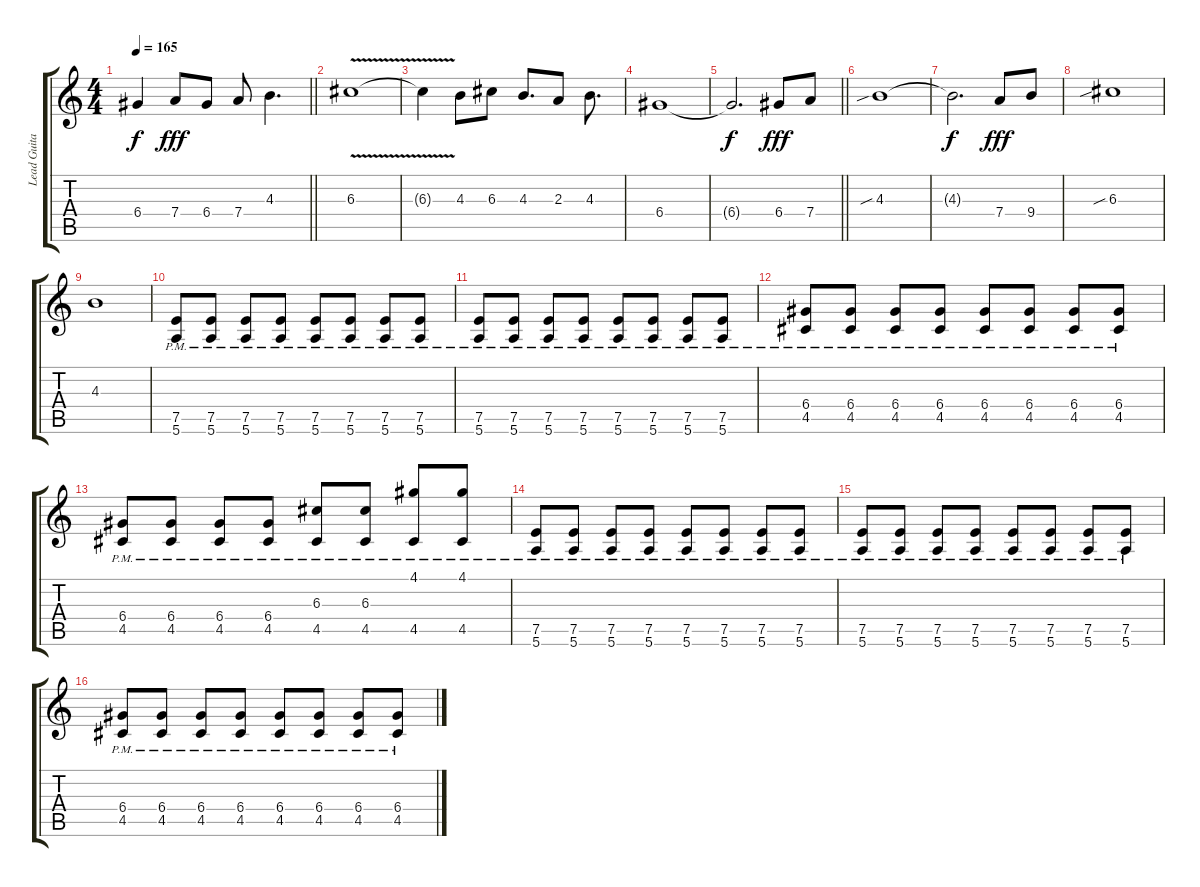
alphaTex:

\track ("Lead Guitar" "Lead Guita") {instrument overdrivenguitar}
\staff {score tabs}
\tuning (E4 B3 G3 D3 A2 E2) {hide}
\ts (4 4)
\tempo 165
\clef g2
\barLineRight lightlight
\ks c
6.4{t}.4{dy f} 7.4.8{dy fff} 6.4.8 7.4.8 4.3.4{d} |
6.3{v}.1 |
6.3{t}.4 4.3.8 6.3.8 4.3.8{d} 2.3.8 4.3.8{d} |
6.4.1 |
\barLineRight lightlight
6.4{t}.2{d dy f} 6.4.8{dy fff} 7.4.8 |
4.3{sib}.1 |
4.3{t}.2{d dy f} 7.4.8{dy fff} 9.4.8 |
6.3{sib}.1 |
4.3.1 |
(7.5{pm} 5.6{pm}).8 (7.5{pm} 5.6{pm}).8 (7.5{pm} 5.6{pm}).8 (7.5{pm} 5.6{pm}).8 (7.5{pm} 5.6{pm}).8 (7.5{pm} 5.6{pm}).8 (7.5{pm} 5.6{pm}).8 (7.5{pm} 5.6{pm}).8 |
(7.5{pm} 5.6{pm}).8 (7.5{pm} 5.6{pm}).8 (7.5{pm} 5.6{pm}).8 (7.5{pm} 5.6{pm}).8 (7.5{pm} 5.6{pm}).8 (7.5{pm} 5.6{pm}).8 (7.5{pm} 5.6{pm}).8 (7.5{pm} 5.6{pm}).8 |
(6.4{pm} 4.5{pm}).8 (6.4{pm} 4.5{pm}).8 (6.4{pm} 4.5{pm}).8 (6.4{pm} 4.5{pm}).8 (6.4{pm} 4.5{pm}).8 (6.4{pm} 4.5{pm}).8 (6.4{pm} 4.5{pm}).8 (6.4{pm} 4.5{pm}).8 |
(6.4{pm} 4.5{pm}).8 (6.4{pm} 4.5{pm}).8 (6.4{pm} 4.5{pm}).8 (6.4{pm} 4.5{pm}).8 (6.3{pm} 4.5{pm}).8 (6.3{pm} 4.5{pm}).8 (4.1{pm} 4.5{pm}).8 (4.1{pm} 4.5{pm}).8 |
(7.5{pm} 5.6{pm}).8 (7.5{pm} 5.6{pm}).8 (7.5{pm} 5.6{pm}).8 (7.5{pm} 5.6{pm}).8 (7.5{pm} 5.6{pm}).8 (7.5{pm} 5.6{pm}).8 (7.5{pm} 5.6{pm}).8 (7.5{pm} 5.6{pm}).8 |
(7.5{pm} 5.6{pm}).8 (7.5{pm} 5.6{pm}).8 (7.5{pm} 5.6{pm}).8 (7.5{pm} 5.6{pm}).8 (7.5{pm} 5.6{pm}).8 (7.5{pm} 5.6{pm}).8 (7.5{pm} 5.6{pm}).8 (7.5{pm} 5.6{pm}).8 |
(6.4{pm} 4.5{pm}).8 (6.4{pm} 4.5{pm}).8 (6.4{pm} 4.5{pm}).8 (6.4{pm} 4.5{pm}).8 (6.4{pm} 4.5{pm}).8 (6.4{pm} 4.5{pm}).8 (6.4{pm} 4.5{pm}).8 (6.4{pm} 4.5{pm}).8
